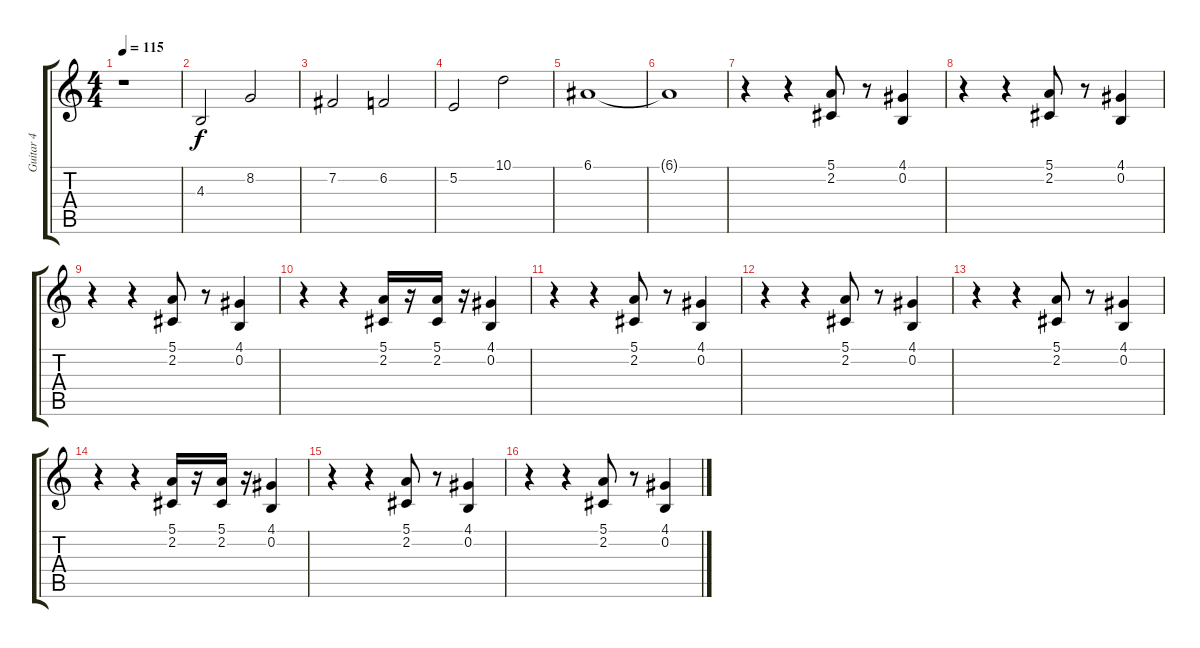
\track ("Guitar 4" "Guitar 4") {instrument tenorsax}
\staff {score tabs}
\tuning (E4 B3 G3 D3 A2 E2) {hide}
\ts (4 4)
\tempo 115
\clef g2
\ks c
r.1{dy f instrument tenorsax} |
4.3.2 8.2.2 |
7.2.2 6.2.2 |
5.2.2 10.1.2 |
6.1.1 |
6.1{t}.1 |
r.4 r.4 (5.1 2.2).8 r.8 (4.1 0.2).4 |
r.4 r.4 (5.1 2.2).8 r.8 (4.1 0.2).4 |
r.4 r.4 (5.1 2.2).8 r.8 (4.1 0.2).4 |
r.4 r.4 (5.1 2.2).16 r.16 (5.1 2.2).16 r.16 (4.1 0.2).4 |
r.4 r.4 (5.1 2.2).8 r.8 (4.1 0.2).4 |
r.4 r.4 (5.1 2.2).8 r.8 (4.1 0.2).4 |
r.4 r.4 (5.1 2.2).8 r.8 (4.1 0.2).4 |
r.4 r.4 (5.1 2.2).16 r.16 (5.1 2.2).16 r.16 (4.1 0.2).4 |
r.4 r.4 (5.1 2.2).8 r.8 (4.1 0.2).4 |
r.4 r.4 (5.1 2.2).8 r.8 (4.1 0.2).4
